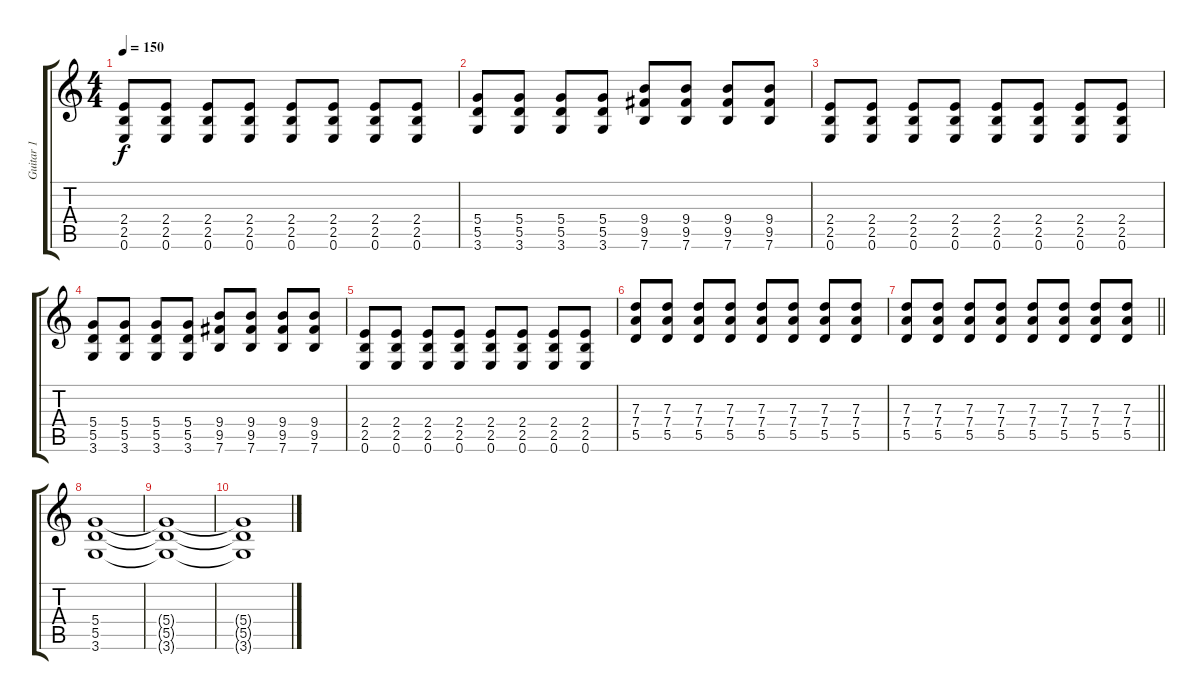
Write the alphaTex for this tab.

\track ("Guitar 1" "Guitar 1") {instrument overdrivenguitar}
\staff {score tabs}
\tuning (E4 B3 G3 D3 A2 E2) {hide}
\ts (4 4)
\tempo 150
\clef g2
\ks c
(2.4 2.5 0.6).8{dy f} (2.4 2.5 0.6).8 (2.4 2.5 0.6).8 (2.4 2.5 0.6).8 (2.4 2.5 0.6).8 (2.4 2.5 0.6).8 (2.4 2.5 0.6).8 (2.4 2.5 0.6).8 |
(5.4 5.5 3.6).8 (5.4 5.5 3.6).8 (5.4 5.5 3.6).8 (5.4 5.5 3.6).8 (9.4 9.5 7.6).8 (9.4 9.5 7.6).8 (9.4 9.5 7.6).8 (9.4 9.5 7.6).8 |
(2.4 2.5 0.6).8 (2.4 2.5 0.6).8 (2.4 2.5 0.6).8 (2.4 2.5 0.6).8 (2.4 2.5 0.6).8 (2.4 2.5 0.6).8 (2.4 2.5 0.6).8 (2.4 2.5 0.6).8 |
(5.4 5.5 3.6).8 (5.4 5.5 3.6).8 (5.4 5.5 3.6).8 (5.4 5.5 3.6).8 (9.4 9.5 7.6).8 (9.4 9.5 7.6).8 (9.4 9.5 7.6).8 (9.4 9.5 7.6).8 |
(2.4 2.5 0.6).8 (2.4 2.5 0.6).8 (2.4 2.5 0.6).8 (2.4 2.5 0.6).8 (2.4 2.5 0.6).8 (2.4 2.5 0.6).8 (2.4 2.5 0.6).8 (2.4 2.5 0.6).8 |
(7.3 7.4 5.5).8 (7.3 7.4 5.5).8 (7.3 7.4 5.5).8 (7.3 7.4 5.5).8 (7.3 7.4 5.5).8 (7.3 7.4 5.5).8 (7.3 7.4 5.5).8 (7.3 7.4 5.5).8 |
\barLineRight lightlight
(7.3 7.4 5.5).8 (7.3 7.4 5.5).8 (7.3 7.4 5.5).8 (7.3 7.4 5.5).8 (7.3 7.4 5.5).8 (7.3 7.4 5.5).8 (7.3 7.4 5.5).8 (7.3 7.4 5.5).8 |
(5.4 5.5 3.6).1 |
(5.4{t} 5.5{t} 3.6{t}).1 |
(5.4{t} 5.5{t} 3.6{t}).1
